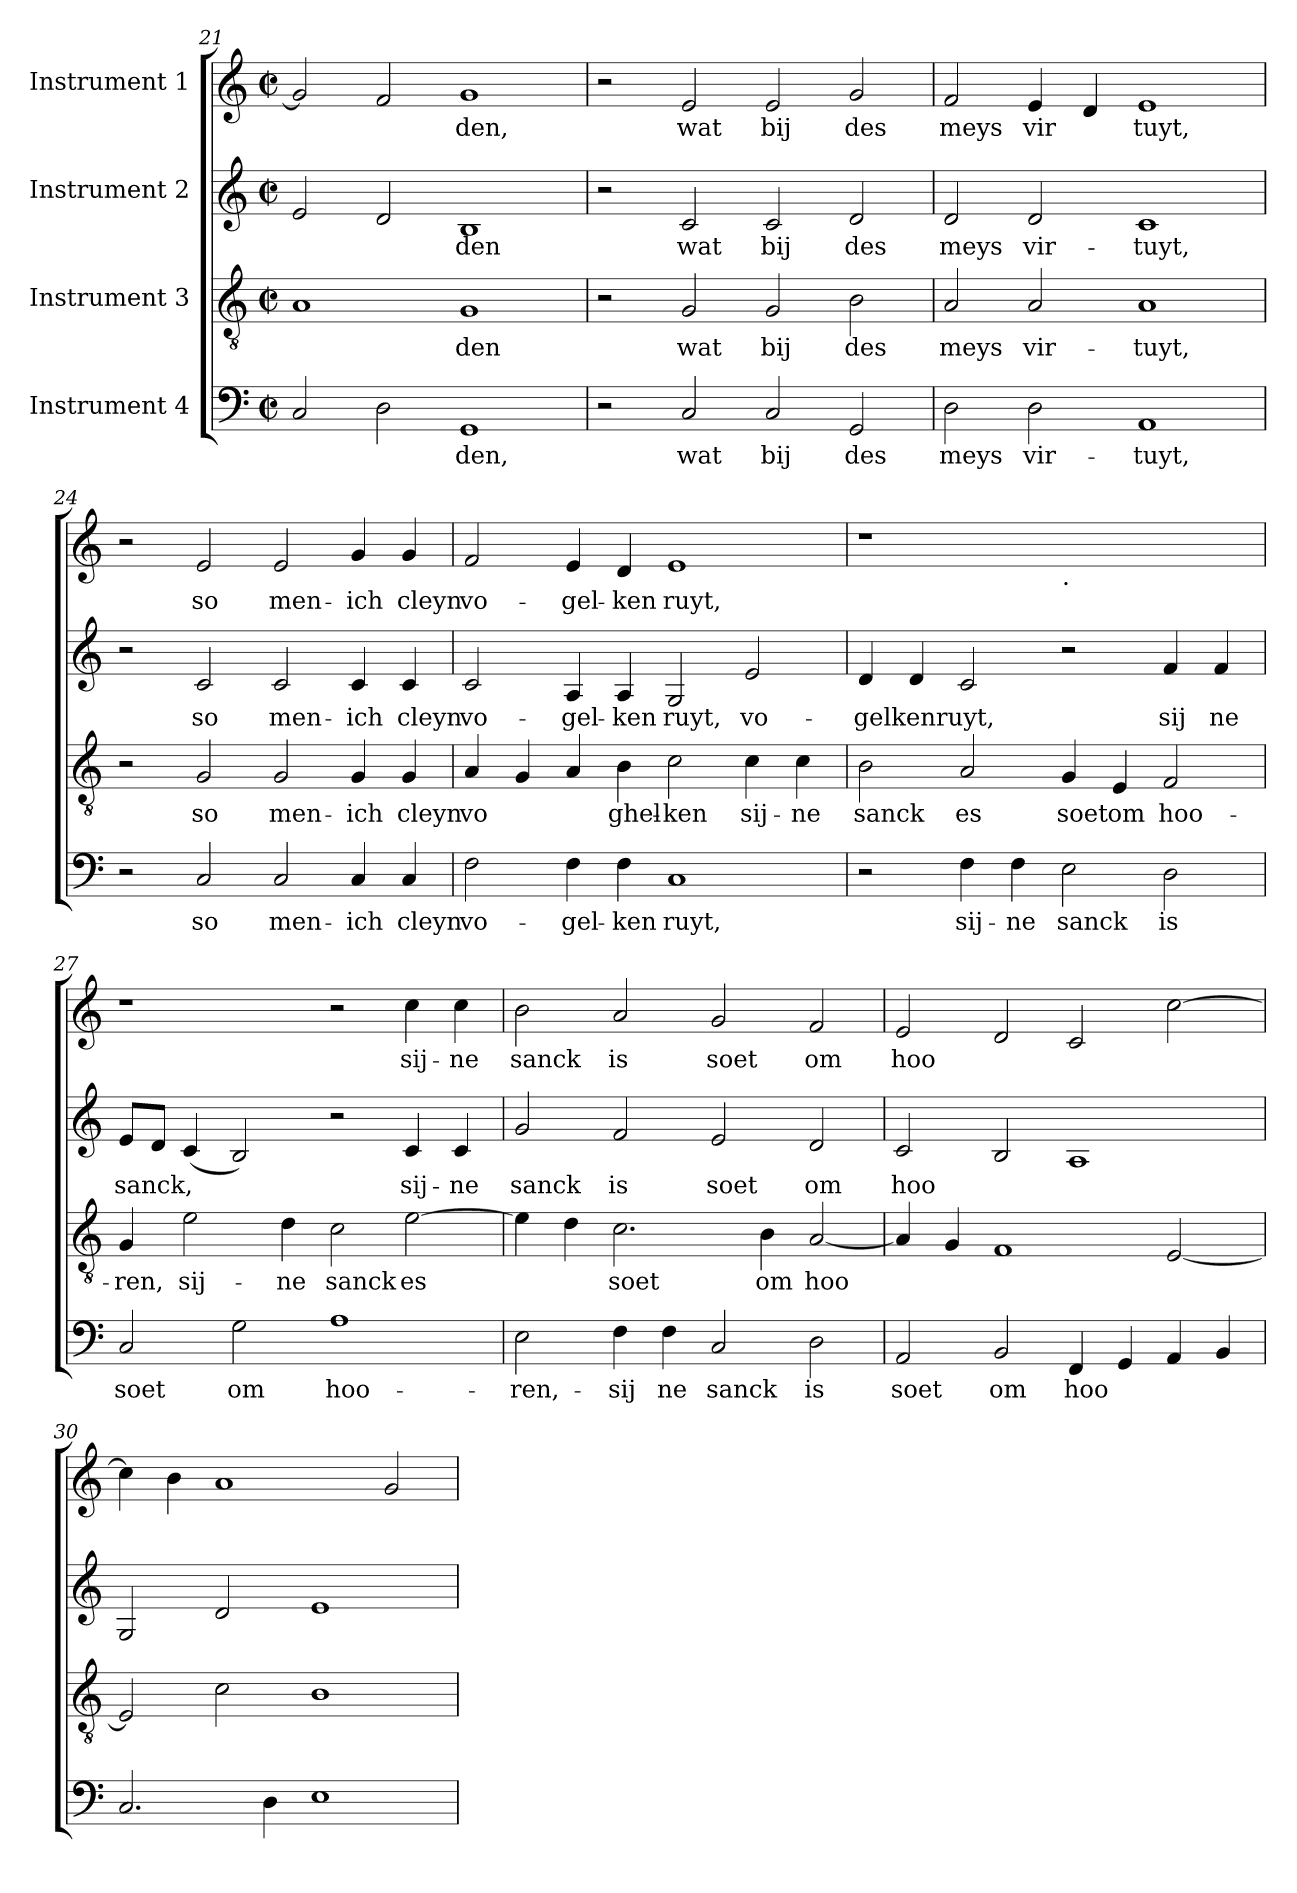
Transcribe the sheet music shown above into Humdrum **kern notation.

**kern	**text	**kern	**text	**kern	**text	**kern	**text
*part4	*part4	*part3	*part3	*part2	*part2	*part1	*part1
*staff4	*staff4	*staff3	*staff3	*staff2	*staff2	*staff1	*staff1
*I"Instrument 4	*	*I"Instrument 3	*	*I"Instrument 2	*	*I"Instrument 1	*
*clefF4	*	*clefGv2	*	*clefG2	*	*clefG2	*
*k[]	*	*k[]	*	*k[]	*	*k[]	*
*C:	*	*C:	*	*C:	*	*C:	*
*M2/2	*	*M2/2	*	*M2/2	*	*M2/2	*
*met(c|)	*	*met(c|)	*	*met(c|)	*	*met(c|)	*
=21	=21	=21	=21	=21	=21	=21	=21
!	!LO:LY:b:cj	!	!LO:LY:b:cj	!	!LO:LY:b:cj	!	!LO:LY:b:cj
2C/	--	1A	--	2e/	--	2g/]	--
!	!LO:LY:b:cj	!	!	!	!LO:LY:b:cj	!	!LO:LY:b:cj
2D\	--	.	.	2d/	--	2f/	--
!	!LO:LY:b:cj	!	!LO:LY:b:cj	!	!LO:LY:b:cj	!	!LO:LY:b:cj
1GG	-den,	1G	-den	1B	-den	1g	-den,
=22	=22	=22	=22	=22	=22	=22	=22
2r	.	2r	.	2r	.	2r	.
!	!LO:LY:b:cj	!	!LO:LY:b:cj	!	!LO:LY:b:cj	!	!LO:LY:b:cj
2C/	wat	2G/	wat	2c/	wat	2e/	wat
!	!LO:LY:b:cj	!	!LO:LY:b:cj	!	!LO:LY:b:cj	!	!LO:LY:b:cj
2C/	bij	2G/	bij	2c/	bij	2e/	bij
!	!LO:LY:b:cj	!	!LO:LY:b:cj	!	!LO:LY:b:cj	!	!LO:LY:b:cj
2GG/	des	2B\	des	2d/	des	2g/	des
=23	=23	=23	=23	=23	=23	=23	=23
!	!LO:LY:b:cj	!	!LO:LY:b:cj	!	!LO:LY:b:cj	!	!LO:LY:b:cj
2D\	meys	2A/	meys	2d/	meys	2f/	meys
!	!LO:LY:b:cj	!	!LO:LY:b:cj	!	!LO:LY:b:cj	!	!LO:LY:b:cj
2D\	vir-	2A/	vir-	2d/	vir-	4e/	vir-
!	!	!	!	!	!	!	!LO:LY:b:cj
.	.	.	.	.	.	4d/	--
!	!LO:LY:b:cj	!	!LO:LY:b:cj	!	!LO:LY:b:cj	!	!LO:LY:b:cj
1AA	-tuyt,	1A	-tuyt,	1c	-tuyt,	1e	-tuyt,
=24	=24	=24	=24	=24	=24	=24	=24
2r	.	2r	.	2r	.	2r	.
!	!LO:LY:b:cj	!	!LO:LY:b:cj	!	!LO:LY:b:cj	!	!LO:LY:b:cj
2C/	so	2G/	so	2c/	so	2e/	so
!	!LO:LY:b:cj	!	!LO:LY:b:cj	!	!LO:LY:b:cj	!	!LO:LY:b:cj
2C/	men-	2G/	men-	2c/	men-	2e/	men-
!	!LO:LY:b:cj	!	!LO:LY:b:cj	!	!LO:LY:b:cj	!	!LO:LY:b:cj
4C/	-ich	4G/	-ich	4c/	-ich	4g/	-ich
!	!LO:LY:b:cj	!	!LO:LY:b:cj	!	!LO:LY:b:cj	!	!LO:LY:b:cj
4C/	cleyn	4G/	cleyn	4c/	cleyn	4g/	cleyn
=25	=25	=25	=25	=25	=25	=25	=25
!	!LO:LY:b:cj	!	!LO:LY:b:cj	!	!LO:LY:b:cj	!	!LO:LY:b:cj
2F\	vo-	4A/	vo-	2c/	vo-	2f/	vo-
!	!	!	!LO:LY:b:cj	!	!	!	!
.	.	4G/	--	.	.	.	.
!	!LO:LY:b:cj	!	!LO:LY:b:cj	!	!LO:LY:b:cj	!	!LO:LY:b:cj
4F\	-gel-	4A/	--	4A/	-gel-	4e/	-gel-
!	!LO:LY:b:cj	!	!LO:LY:b:cj	!	!LO:LY:b:cj	!	!LO:LY:b:cj
4F\	-ken	4B\	-ghel-	4A/	-ken	4d/	-ken
!	!LO:LY:b:cj	!	!LO:LY:b:cj	!	!LO:LY:b:cj	!	!LO:LY:b:cj
1C	ruyt,	2c\	-ken	2G/	ruyt,	1e	ruyt,
!	!	!	!LO:LY:b:cj	!	!LO:LY:b:cj	!	!
.	.	4c\	sij-	2e/	vo-	.	.
!	!	!	!LO:LY:b:cj	!	!	!	!
.	.	4c\	-ne	.	.	.	.
!!LO:LB:g=z
=26	=26	=26	=26	=26	=26	=26	=26
!	!	!	!LO:LY:b:cj	!	!LO:LY:b:cj	!	!
2r	.	2B\	sanck	4d/	-gelkenruyt,	1r	.
!	!	!	!	!	!LO:LY:b:cj	!	!
.	.	.	.	4d/	.	.	.
!	!LO:LY:b:cj	!	!LO:LY:b:cj	!	!LO:LY:b:cj	!	!
4F\	sij-	2A/	es	2c/	.	.	.
!	!LO:LY:b:cj	!	!	!	!	!	!
4F\	-ne	.	.	.	.	.	.
!	!	!	!	!	!	!LO:TX:b:t=.	!
!	!LO:LY:b:cj	!	!LO:LY:b:cj	!	!	!	!
2E\	sanck	4G/	soet	2r	.	1ryy	.
!	!	!	!LO:LY:b:cj	!	!	!	!
.	.	4E/	om	.	.	.	.
!	!LO:LY:b:cj	!	!LO:LY:b:cj	!	!LO:LY:b:cj	!	!
2D\	is	2F/	hoo-	4f/	sij	.	.
!	!	!	!	!	!LO:LY:b:cj	!	!
.	.	.	.	4f/	ne	.	.
=27	=27	=27	=27	=27	=27	=27	=27
!	!LO:LY:b:cj	!	!LO:LY:b:cj	!	!LO:LY:b:cj	!	!
2C/	soet	4G/	-ren,	8e/L	sanck,	1r	.
!	!	!	!	!	!LO:LY:b:cj	!	!
.	.	.	.	8d/J	.	.	.
!	!	!	!LO:LY:b:cj	!	!LO:LY:b:cj	!	!
.	.	2e\	sij-	(<4c/	.	.	.
!	!LO:LY:b:cj	!	!	!	!LO:LY:b:cj	!	!
2G\	om	.	.	2B/)	.	.	.
!	!	!	!LO:LY:b:cj	!	!	!	!
.	.	4d\	-ne	.	.	.	.
!	!LO:LY:b:cj	!	!LO:LY:b:cj	!	!	!	!
1A	hoo-	2c\	sanck	2r	.	2r	.
!	!	!	!LO:LY:b:cj	!	!LO:LY:b:cj	!	!LO:LY:b:cj
.	.	[>2e\	es	4c/	sij-	4cc\	sij-
!	!	!	!	!	!LO:LY:b:cj	!	!LO:LY:b:cj
.	.	.	.	4c/	-ne	4cc\	-ne
=28	=28	=28	=28	=28	=28	=28	=28
!	!LO:LY:b:cj	!	!LO:LY:b:cj	!	!LO:LY:b:cj	!	!LO:LY:b:cj
2E\	-ren,-	4e\]	.	2g/	sanck	2b\	sanck
!	!	!	!LO:LY:b:cj	!	!	!	!
.	.	4d\	.	.	.	.	.
!	!LO:LY:b:cj	!	!LO:LY:b:cj	!	!LO:LY:b:cj	!	!LO:LY:b:cj
4F\	-sij	2.c\	soet	2f/	is	2a/	is
!	!LO:LY:b:cj	!	!	!	!	!	!
4F\	ne	.	.	.	.	.	.
!	!LO:LY:b:cj	!	!	!	!LO:LY:b:cj	!	!LO:LY:b:cj
2C/	sanck	.	.	2e/	soet	2g/	soet
!	!	!	!LO:LY:b:cj	!	!	!	!
.	.	4B\	om	.	.	.	.
!	!LO:LY:b:cj	!	!LO:LY:b:cj	!	!LO:LY:b:cj	!	!LO:LY:b:cj
2D\	is	[<2A/	hoo-	2d/	om	2f/	om
=29	=29	=29	=29	=29	=29	=29	=29
!	!LO:LY:b:cj	!	!LO:LY:b:cj	!	!LO:LY:b:cj	!	!LO:LY:b:cj
2AA/	soet	4A/]	--	2c/	hoo-	2e/	hoo-
!	!	!	!LO:LY:b:cj	!	!	!	!
.	.	4G/	--	.	.	.	.
!	!LO:LY:b:cj	!	!LO:LY:b:cj	!	!LO:LY:b:cj	!	!LO:LY:b:cj
2BB/	om	1F	--	2B/	--	2d/	--
!	!LO:LY:b:cj	!	!	!	!LO:LY:b:cj	!	!LO:LY:b:cj
4FF/	hoo-	.	.	1A	--	2c/	--
!	!LO:LY:b:cj	!	!	!	!	!	!
4GG/	--	.	.	.	.	.	.
!	!LO:LY:b:cj	!	!LO:LY:b:cj	!	!	!	!LO:LY:b:cj
4AA/	--	[<2E/	--	.	.	[>2cc\	--
!	!LO:LY:b:cj	!	!	!	!	!	!
4BB/	--	.	.	.	.	.	.
=30	=30	=30	=30	=30	=30	=30	=30
!	!LO:LY:b:cj	!	!LO:LY:b:cj	!	!LO:LY:b:cj	!	!LO:LY:b:cj
2.C/	--	2E/]	--	2G/	--	4cc\]	--
!	!	!	!	!	!	!	!LO:LY:b:cj
.	.	.	.	.	.	4b\	--
!	!	!	!LO:LY:b:cj	!	!LO:LY:b:cj	!	!LO:LY:b:cj
.	.	2c\	--	2d/	--	1a	--
!	!LO:LY:b:cj	!	!	!	!	!	!
4D\	--	.	.	.	.	.	.
!	!LO:LY:b:cj	!	!LO:LY:b:cj	!	!LO:LY:b:cj	!	!
1E	--	1B	--	1e	--	.	.
!	!	!	!	!	!	!	!LO:LY:b:cj
.	.	.	.	.	.	2g/	--
=	=	=	=	=	=	=	=
*-	*-	*-	*-	*-	*-	*-	*-
